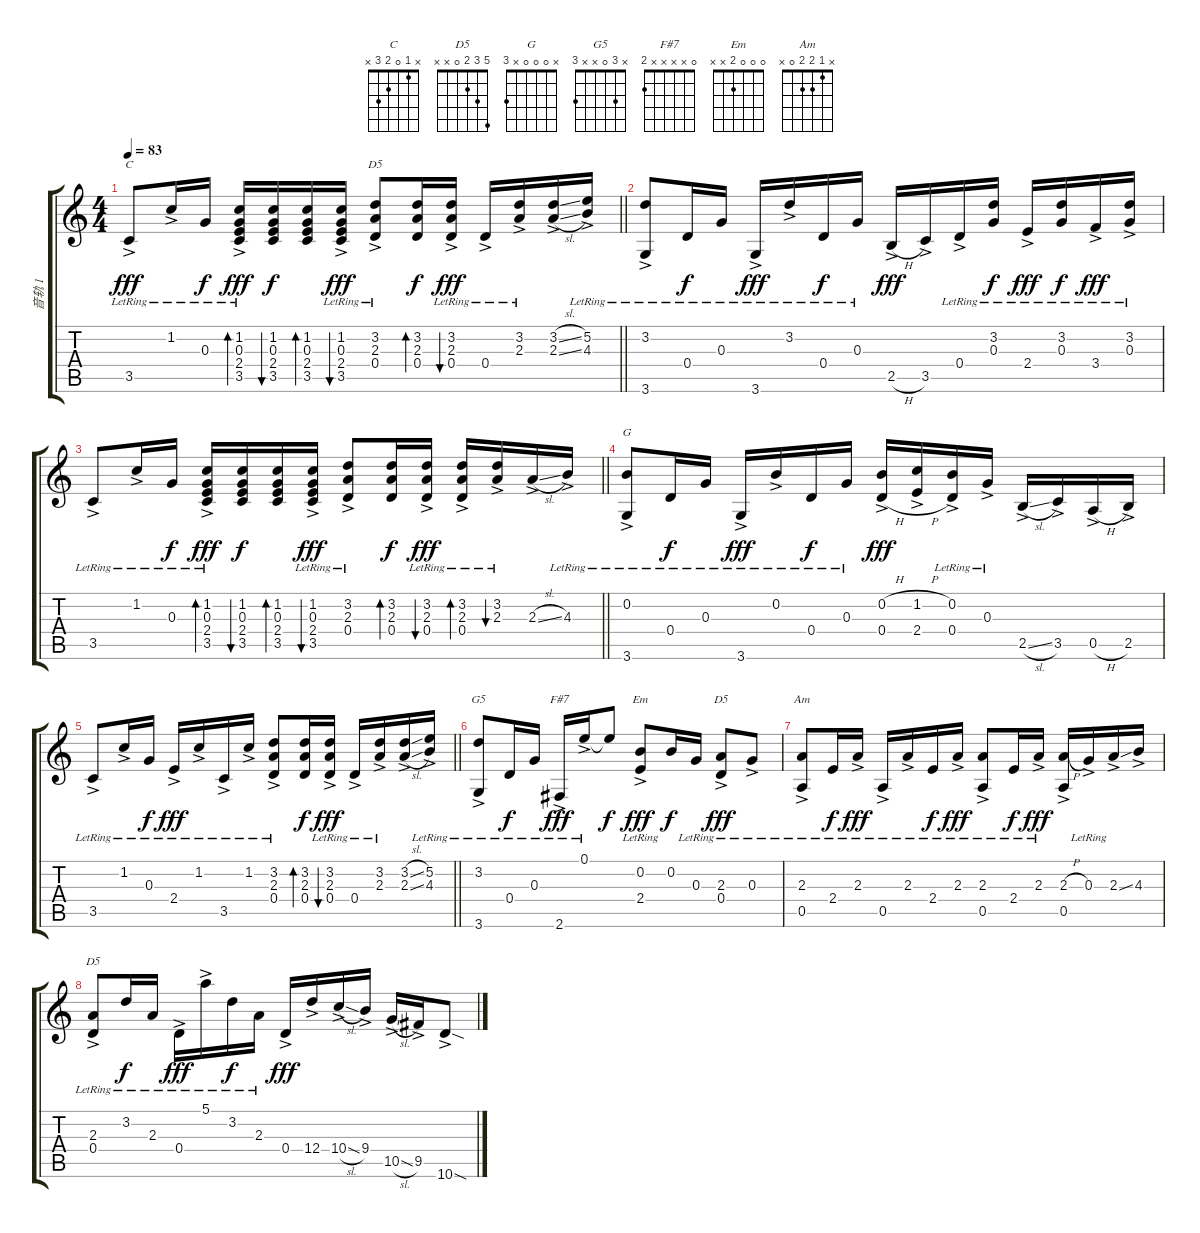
\track ("音轨 1" "音轨 1") {instrument acousticguitarsteel}
\staff {score tabs}
\tuning (E4 B3 G3 D3 A2 E2) {hide}
\chord ("C" x 1 0 2 3 x)
\chord ("D5" x 3 2 0 x x)
\chord ("G" x 0 0 0 x 3)
\chord ("G5" x 3 0 x x 3)
\chord ("F#7" 0 x x x x 2)
\chord ("Em" 0 0 0 2 x x)
\chord ("D5" x x 2 0 x x)
\chord ("Am" x 1 2 2 0 x)
\chord ("D5" 5 3 2 0 x x)
\ts (4 4)
\tempo 83
\clef g2
\barLineRight lightlight
\ks c
3.5{ac lr}.8{ch "C" dy fff} 1.2{ac lr}.16 0.3{lr}.16{dy f} (1.2{ac lr} 0.3 2.4 3.5).16{bd 30 dy fff} (1.2 0.3 2.4 3.5).16{bu 30 dy f} (1.2 0.3 2.4 3.5).16{bd 30} (1.2{ac lr} 0.3 2.4 3.5).16{bu 30 dy fff} (3.2{ac lr} 2.3 0.4{ac lr}).8{ch "D5"} (3.2 2.3 0.4).16{bd 30 dy f} (3.2{ac lr} 2.3 0.4).16{bu 30 dy fff} 0.4{ac lr}.16 (3.2{ac lr} 2.3).16 (3.2{sl ac} 2.3{sl}).16 (5.2{ac lr} 4.3).16 |
(3.2{ac lr} 3.6{ac lr}).8 0.4{lr}.16{dy f} 0.3{lr}.16 3.6{ac lr}.16{dy fff} 3.2{ac lr}.16 0.4{lr}.16{dy f} 0.3{lr}.16 2.5{h ac}.16{dy fff} 3.5{ac}.16 0.4{ac lr}.16 (3.2{lr} 0.3{lr}).16{dy f} 2.4{ac lr}.16{dy fff} (3.2 0.3{lr}).16{dy f} 3.4{ac lr}.16{dy fff} (3.2{ac lr} 0.3{lr}).16 |
\barLineRight lightlight
3.5{ac lr}.8 1.2{ac lr}.16 0.3{lr}.16{dy f} (1.2{ac lr} 0.3 2.4 3.5).16{bd 30 dy fff} (1.2 0.3 2.4 3.5).16{bu 30 dy f} (1.2 0.3 2.4 3.5).16{bd 30} (1.2{ac lr} 0.3 2.4 3.5).16{bu 30 dy fff} (3.2{ac lr} 2.3 0.4{ac lr}).8 (3.2 2.3 0.4).16{bd 30 dy f} (3.2{ac lr} 2.3 0.4).16{bu 30 dy fff} (3.2 2.3 0.4{ac lr}).16{bd 30} (3.2{ac lr} 2.3).16{bu 30} 2.3{sl ac}.16 4.3{ac lr}.16 |
(0.2{ac lr} 3.6{ac lr}).8{ch "G"} 0.4{lr}.16{dy f} 0.3{lr}.16 3.6{ac lr}.16{dy fff} 0.2{ac lr}.16 0.4{lr}.16{dy f} 0.3{lr}.16 (0.2{h ac} 0.4{h}).16{dy fff} (1.2{h ac} 2.4{h}).16 (0.2{ac} 0.4{ac lr}).16 0.3{ac lr}.16 2.5{sl ac}.16 3.5{ac}.16 0.5{h ac}.16 2.5{ac}.16 |
\barLineRight lightlight
3.5{ac lr}.8 1.2{ac lr}.16 0.3{lr}.16{dy f} 2.4{ac lr}.16{dy fff} 1.2{ac lr}.16 3.5{ac lr}.16 1.2{ac lr}.16 (3.2{ac lr} 2.3 0.4{ac lr}).8 (3.2 2.3 0.4).16{bd 30 dy f} (3.2{ac lr} 2.3 0.4).16{bu 30 dy fff} 0.4{ac lr}.16 (3.2{ac lr} 2.3).16 (3.2{sl ac} 2.3{sl}).16 (5.2{ac lr} 4.3).16 |
(3.2{ac lr} 3.6{ac lr}).8{ch "G5"} 0.4{lr}.16{dy f} 0.3{lr}.16 2.6{ac lr}.16{ch "F#7" dy fff} 0.1{ac lr}.16 0.1{t}.8{dy f} (0.2{ac lr} 2.4{ac lr}).8{ch "Em" dy fff} 0.2.16{dy f} 0.3{lr}.16 (2.3{ac lr} 0.4{ac lr}).8{ch "D5" dy fff} 0.3{ac lr}.8 |
(2.3{ac lr} 0.5{ac lr}).8{ch "Am"} 2.4{lr}.16{dy f} 2.3{ac lr}.16{dy fff} 0.5{ac lr}.16 2.3{ac lr}.16 2.4{lr}.16{dy f} 2.3{ac lr}.16{dy fff} (2.3{ac lr} 0.5{lr}).8 2.4{lr}.16{dy f} 2.3{ac lr}.16{dy fff} (2.3{h ac} 0.5).16 0.3{ac lr}.16 2.3{ss ac}.16 4.3{ac}.16 |
(2.3{ac lr} 0.4{ac lr}).8{ch "D5"} 3.2{lr}.16{dy f} 2.3{lr}.16 0.4{ac lr}.16{dy fff} 5.1{ac lr}.16 3.2{lr}.16{dy f} 2.3{lr}.16 0.4{ac}.16{dy fff} 12.4{ac}.16 10.4{sl ac}.16 9.4{ac}.16 10.5{sl ac}.16 9.5{ac}.16 10.6{sod ac}.8
